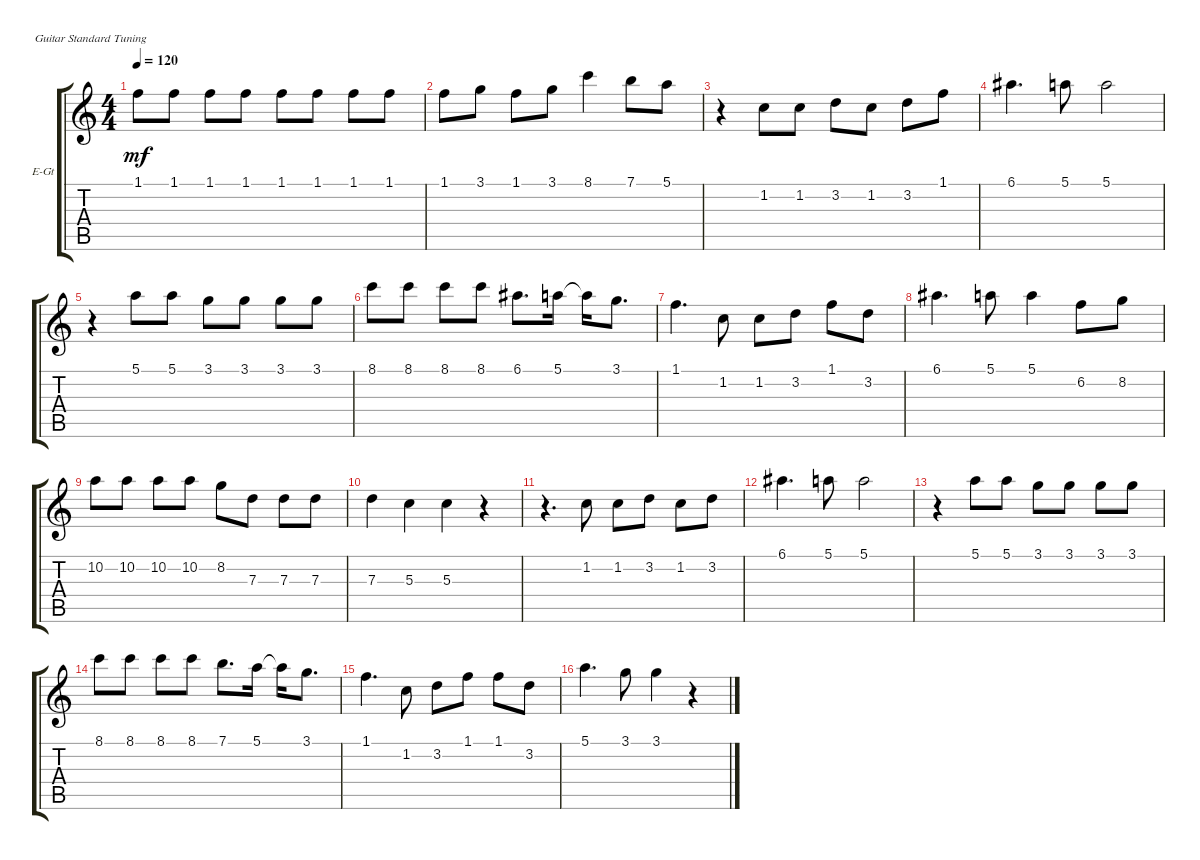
\defaultSystemsLayout 4
\bracketExtendMode groupsimilarinstruments
\firstSystemTrackNameOrientation horizontal
\otherSystemsTrackNameOrientation horizontal
\track ("Синий 1" "E-Gt") {solo instrument electricguitarclean}
\staff {score tabs}
\tuning (E4 B3 G3 D3 A2 E2)
\ts (4 4)
\tempo 120
\clef g2
\ks c
1.1.8{dy mf} 1.1.8 1.1.8 1.1.8 1.1.8 1.1.8 1.1.8 1.1.8 |
1.1.8 3.1.8 1.1.8 3.1.8 8.1.4 7.1.8 5.1.8 |
r.4 1.2.8 1.2.8 3.2.8 1.2.8 3.2.8 1.1.8 |
6.1.4{d} 5.1.8 5.1.2 |
r.4 5.1.8 5.1.8 3.1.8 3.1.8 3.1.8 3.1.8 |
8.1.8 8.1.8 8.1.8 8.1.8 6.1.8{d} 5.1.16 5.1{t}.16 3.1.8{d} |
1.1.4{d} 1.2.8 1.2.8 3.2.8 1.1.8 3.2.8 |
6.1.4{d} 5.1.8 5.1.4 6.2.8 8.2.8 |
10.2.8 10.2.8 10.2.8 10.2.8 8.2.8 7.3.8 7.3.8 7.3.8 |
7.3.4 5.3.4 5.3.4 r.4 |
r.4{d} 1.2.8 1.2.8 3.2.8 1.2.8 3.2.8 |
6.1.4{d} 5.1.8 5.1.2 |
r.4 5.1.8 5.1.8 3.1.8 3.1.8 3.1.8 3.1.8 |
8.1.8 8.1.8 8.1.8 8.1.8 7.1.8{d} 5.1.16 5.1{t}.16 3.1.8{d} |
1.1.4{d} 1.2.8 3.2.8 1.1.8 1.1.8 3.2.8 |
5.1.4{d} 3.1.8 3.1.4 r.4
